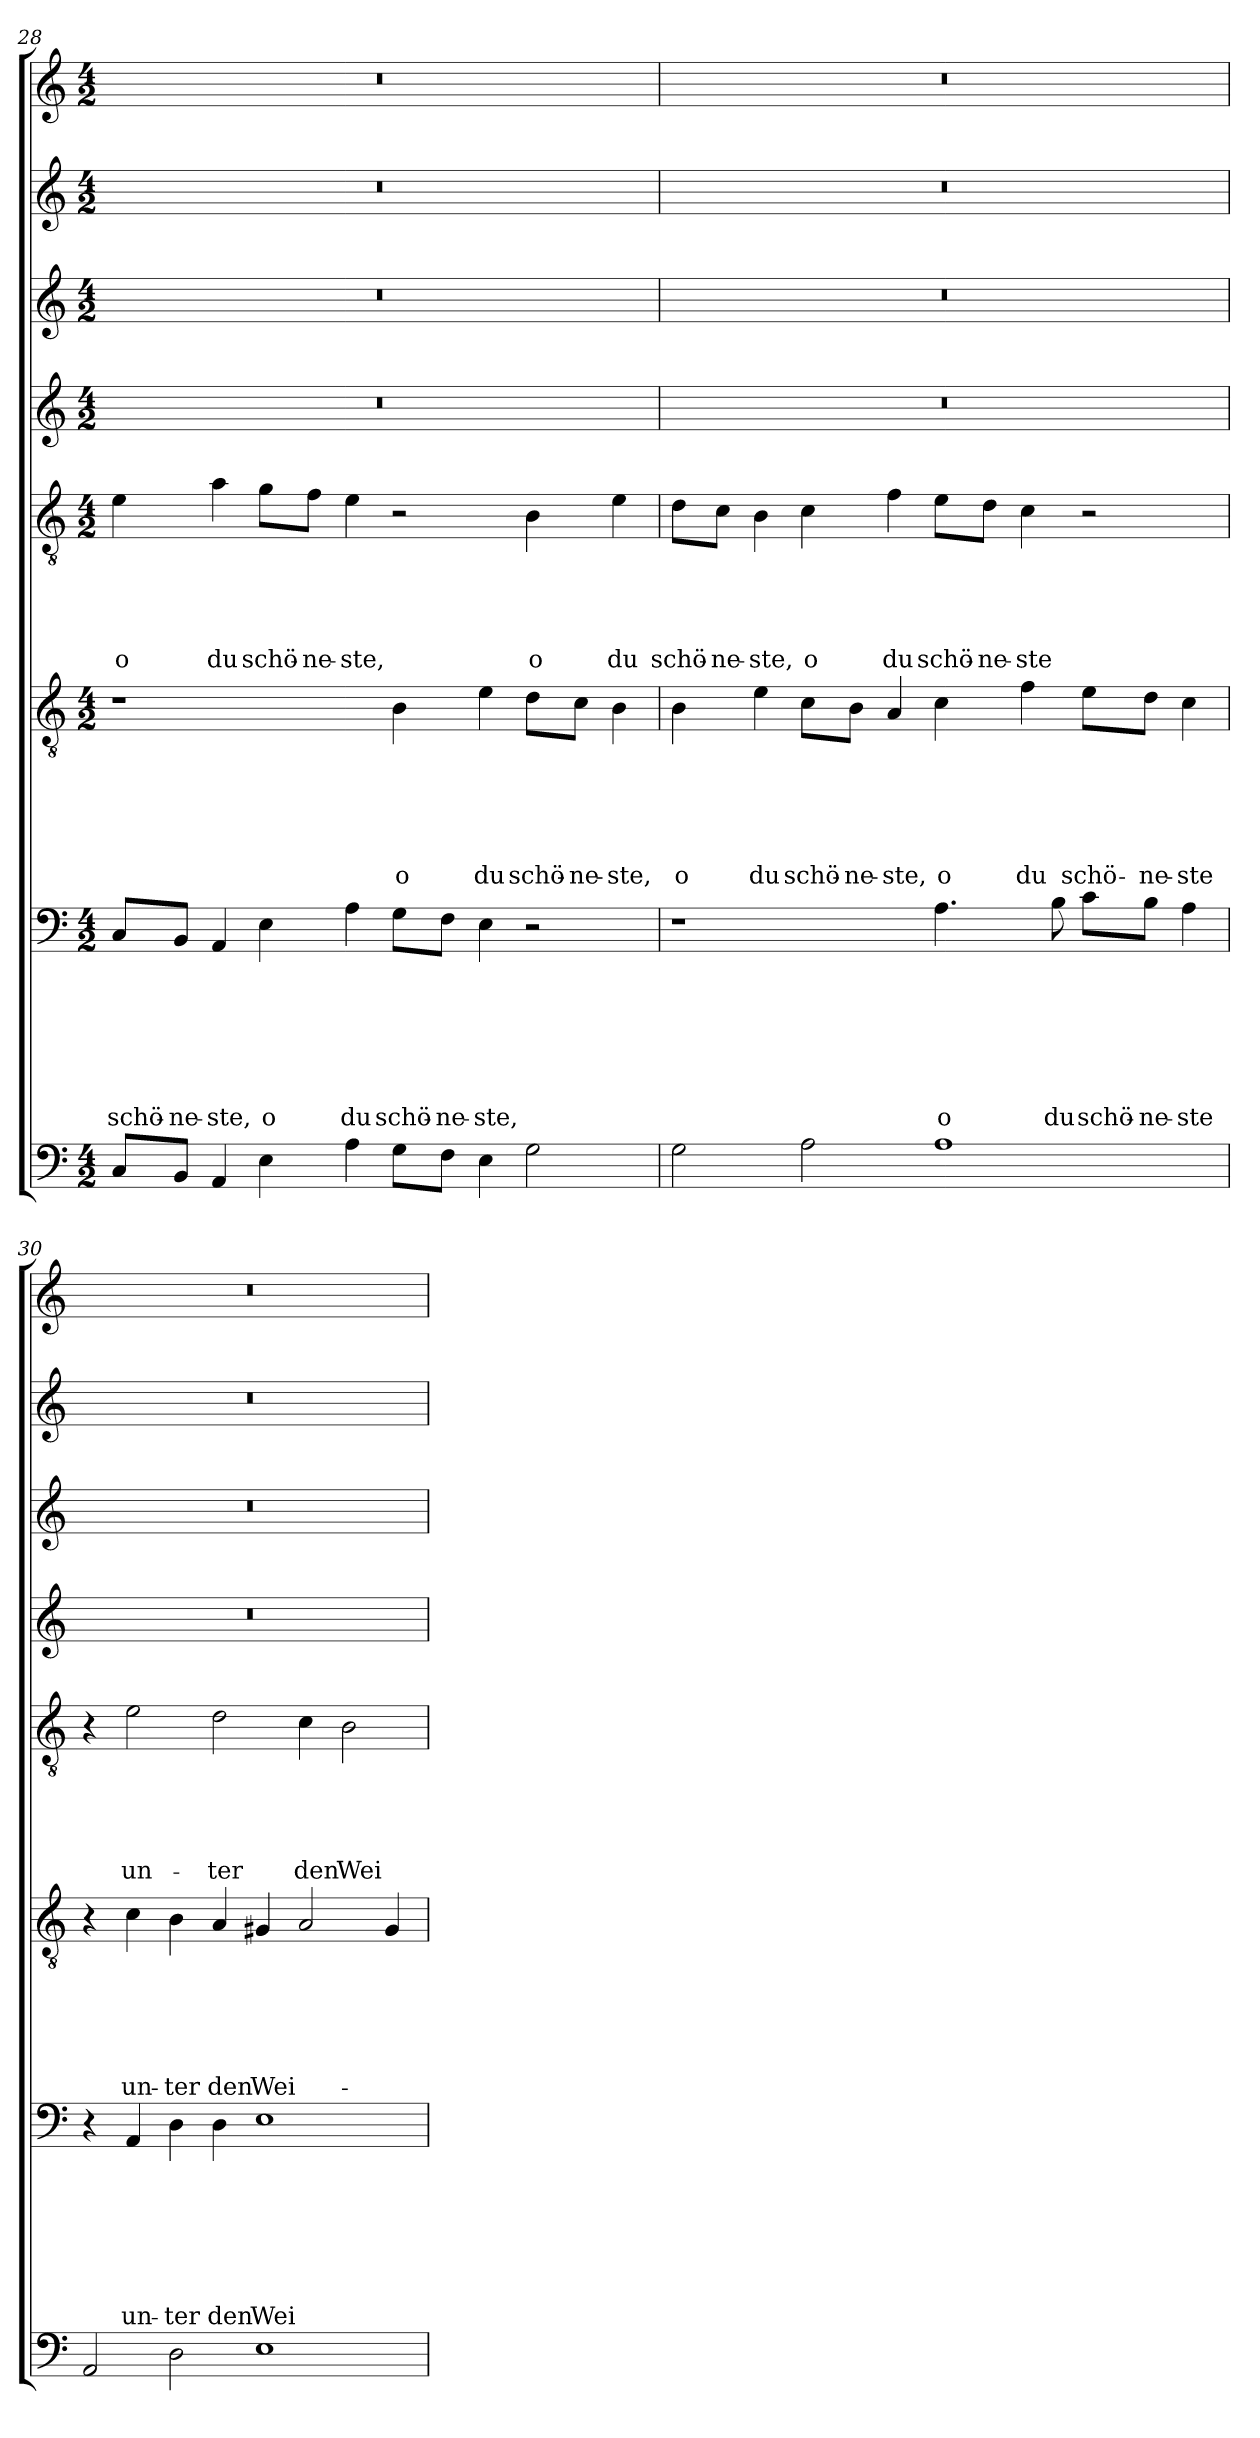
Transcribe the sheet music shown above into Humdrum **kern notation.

**kern	**kern	**text	**text	**text	**text	**text	**text	**text	**kern	**text	**text	**text	**text	**text	**text	**kern	**text	**text	**text	**text	**text	**kern	**kern	**kern	**kern
*part8	*part7	*part7	*part7	*part7	*part7	*part7	*part7	*part7	*part6	*part6	*part6	*part6	*part6	*part6	*part6	*part5	*part5	*part5	*part5	*part5	*part5	*part4	*part3	*part2	*part1
*staff8	*staff7	*staff7	*staff7	*staff7	*staff7	*staff7	*staff7	*staff7	*staff6	*staff6	*staff6	*staff6	*staff6	*staff6	*staff6	*staff5	*staff5	*staff5	*staff5	*staff5	*staff5	*staff4	*staff3	*staff2	*staff1
!!LO:LB:g=z
*clefF4	*clefF4	*	*	*	*	*	*	*	*clefGv2	*	*	*	*	*	*	*clefGv2	*	*	*	*	*	*clefG2	*clefG2	*clefG2	*clefG2
*k[]	*k[]	*	*	*	*	*	*	*	*k[]	*	*	*	*	*	*	*k[]	*	*	*	*	*	*k[]	*k[]	*k[]	*k[]
*C:	*C:	*	*	*	*	*	*	*	*C:	*	*	*	*	*	*	*C:	*	*	*	*	*	*C:	*C:	*C:	*C:
*M4/2	*M4/2	*	*	*	*	*	*	*	*M4/2	*	*	*	*	*	*	*M4/2	*	*	*	*	*	*M4/2	*M4/2	*M4/2	*M4/2
=28	=28	=28	=28	=28	=28	=28	=28	=28	=28	=28	=28	=28	=28	=28	=28	=28	=28	=28	=28	=28	=28	=28	=28	=28	=28
!	!	!	!	!	!	!	!	!LO:LY:b	!	!	!	!	!	!	!	!	!	!	!	!	!LO:LY:b	!	!	!	!
8C/L	8C/L	.	.	.	.	.	.	schö-	1r	.	.	.	.	.	.	4e\	.	.	.	.	o	0r	0r	0r	0r
!	!	!	!	!	!	!	!	!LO:LY:b	!	!	!	!	!	!	!	!	!	!	!	!	!	!	!	!	!
8BB/J	8BB/J	.	.	.	.	.	.	-ne-	.	.	.	.	.	.	.	.	.	.	.	.	.	.	.	.	.
!	!	!	!	!	!	!	!	!LO:LY:b	!	!	!	!	!	!	!	!	!	!	!	!	!LO:LY:b	!	!	!	!
4AA/	4AA/	.	.	.	.	.	.	-ste,	.	.	.	.	.	.	.	4a\	.	.	.	.	du	.	.	.	.
!	!	!	!	!	!	!	!	!LO:LY:b	!	!	!	!	!	!	!	!	!	!	!	!	!LO:LY:b	!	!	!	!
4E\	4E\	.	.	.	.	.	.	o	.	.	.	.	.	.	.	8g\L	.	.	.	.	schö-	.	.	.	.
!	!	!	!	!	!	!	!	!	!	!	!	!	!	!	!	!	!	!	!	!	!LO:LY:b	!	!	!	!
.	.	.	.	.	.	.	.	.	.	.	.	.	.	.	.	8f\J	.	.	.	.	-ne-	.	.	.	.
!	!	!	!	!	!	!	!	!LO:LY:b	!	!	!	!	!	!	!	!	!	!	!	!	!LO:LY:b	!	!	!	!
4A\	4A\	.	.	.	.	.	.	du	.	.	.	.	.	.	.	4e\	.	.	.	.	-ste,	.	.	.	.
!	!	!	!	!	!	!	!	!LO:LY:b	!	!	!	!	!	!	!LO:LY:b	!	!	!	!	!	!	!	!	!	!
8G\L	8G\L	.	.	.	.	.	.	schö-	4B\	.	.	.	.	.	o	2r	.	.	.	.	.	.	.	.	.
!	!	!	!	!	!	!	!	!LO:LY:b	!	!	!	!	!	!	!	!	!	!	!	!	!	!	!	!	!
8F\J	8F\J	.	.	.	.	.	.	-ne-	.	.	.	.	.	.	.	.	.	.	.	.	.	.	.	.	.
!	!	!	!	!	!	!	!	!LO:LY:b	!	!	!	!	!	!	!LO:LY:b	!	!	!	!	!	!	!	!	!	!
4E\	4E\	.	.	.	.	.	.	-ste,	4e\	.	.	.	.	.	du	.	.	.	.	.	.	.	.	.	.
!	!	!	!	!	!	!	!	!	!	!	!	!	!	!	!LO:LY:b	!	!	!	!	!	!LO:LY:b	!	!	!	!
2G\	2r	.	.	.	.	.	.	.	8d\L	.	.	.	.	.	schö-	4B\	.	.	.	.	o	.	.	.	.
!	!	!	!	!	!	!	!	!	!	!	!	!	!	!	!LO:LY:b	!	!	!	!	!	!	!	!	!	!
.	.	.	.	.	.	.	.	.	8c\J	.	.	.	.	.	-ne-	.	.	.	.	.	.	.	.	.	.
!	!	!	!	!	!	!	!	!	!	!	!	!	!	!	!LO:LY:b	!	!	!	!	!	!LO:LY:b	!	!	!	!
.	.	.	.	.	.	.	.	.	4B\	.	.	.	.	.	-ste,	4e\	.	.	.	.	du	.	.	.	.
=29	=29	=29	=29	=29	=29	=29	=29	=29	=29	=29	=29	=29	=29	=29	=29	=29	=29	=29	=29	=29	=29	=29	=29	=29	=29
!	!	!	!	!	!	!	!	!	!	!	!	!	!	!	!LO:LY:b	!	!	!	!	!	!LO:LY:b	!	!	!	!
2G\	1r	.	.	.	.	.	.	.	4B\	.	.	.	.	.	o	8d\L	.	.	.	.	schö-	0r	0r	0r	0r
!	!	!	!	!	!	!	!	!	!	!	!	!	!	!	!	!	!	!	!	!	!LO:LY:b	!	!	!	!
.	.	.	.	.	.	.	.	.	.	.	.	.	.	.	.	8c\J	.	.	.	.	-ne-	.	.	.	.
!	!	!	!	!	!	!	!	!	!	!	!	!	!	!	!LO:LY:b	!	!	!	!	!	!LO:LY:b	!	!	!	!
.	.	.	.	.	.	.	.	.	4e\	.	.	.	.	.	du	4B\	.	.	.	.	-ste,	.	.	.	.
!	!	!	!	!	!	!	!	!	!	!	!	!	!	!	!LO:LY:b	!	!	!	!	!	!LO:LY:b	!	!	!	!
2A\	.	.	.	.	.	.	.	.	8c\L	.	.	.	.	.	schö-	4c\	.	.	.	.	o	.	.	.	.
!	!	!	!	!	!	!	!	!	!	!	!	!	!	!	!LO:LY:b	!	!	!	!	!	!	!	!	!	!
.	.	.	.	.	.	.	.	.	8B\J	.	.	.	.	.	-ne-	.	.	.	.	.	.	.	.	.	.
!	!	!	!	!	!	!	!	!	!	!	!	!	!	!	!LO:LY:b	!	!	!	!	!	!LO:LY:b	!	!	!	!
.	.	.	.	.	.	.	.	.	4A/	.	.	.	.	.	-ste,	4f\	.	.	.	.	du	.	.	.	.
!	!	!	!	!	!	!	!	!LO:LY:b	!	!	!	!	!	!	!LO:LY:b	!	!	!	!	!	!LO:LY:b	!	!	!	!
1A	4.A\	.	.	.	.	.	.	o	4c\	.	.	.	.	.	o	8e\L	.	.	.	.	schö-	.	.	.	.
!	!	!	!	!	!	!	!	!	!	!	!	!	!	!	!	!	!	!	!	!	!LO:LY:b	!	!	!	!
.	.	.	.	.	.	.	.	.	.	.	.	.	.	.	.	8d\J	.	.	.	.	-ne-	.	.	.	.
!	!	!	!	!	!	!	!	!	!	!	!	!	!	!	!LO:LY:b	!	!	!	!	!	!LO:LY:b	!	!	!	!
.	.	.	.	.	.	.	.	.	4f\	.	.	.	.	.	du	4c\	.	.	.	.	-ste	.	.	.	.
!	!	!	!	!	!	!	!	!LO:LY:b	!	!	!	!	!	!	!	!	!	!	!	!	!	!	!	!	!
.	8B\	.	.	.	.	.	.	du	.	.	.	.	.	.	.	.	.	.	.	.	.	.	.	.	.
!	!	!	!	!	!	!	!	!LO:LY:b	!	!	!	!	!	!	!LO:LY:b	!	!	!	!	!	!	!	!	!	!
.	8c\L	.	.	.	.	.	.	schö-	8e\L	.	.	.	.	.	schö-	2r	.	.	.	.	.	.	.	.	.
!	!	!	!	!	!	!	!	!LO:LY:b	!	!	!	!	!	!	!LO:LY:b	!	!	!	!	!	!	!	!	!	!
.	8B\J	.	.	.	.	.	.	-ne-	8d\J	.	.	.	.	.	-ne-	.	.	.	.	.	.	.	.	.	.
!	!	!	!	!	!	!	!	!LO:LY:b	!	!	!	!	!	!	!LO:LY:b	!	!	!	!	!	!	!	!	!	!
.	4A\	.	.	.	.	.	.	-ste	4c\	.	.	.	.	.	-ste	.	.	.	.	.	.	.	.	.	.
=30	=30	=30	=30	=30	=30	=30	=30	=30	=30	=30	=30	=30	=30	=30	=30	=30	=30	=30	=30	=30	=30	=30	=30	=30	=30
2AA/	4r	.	.	.	.	.	.	.	4r	.	.	.	.	.	.	4r	.	.	.	.	.	0r	0r	0r	0r
!	!	!	!	!	!	!	!	!LO:LY:b	!	!	!	!	!	!	!LO:LY:b	!	!	!	!	!	!LO:LY:b	!	!	!	!
.	4AA/	.	.	.	.	.	.	un-	4c\	.	.	.	.	.	un-	2e\	.	.	.	.	un-	.	.	.	.
!	!	!	!	!	!	!	!	!LO:LY:b	!	!	!	!	!	!	!LO:LY:b	!	!	!	!	!	!	!	!	!	!
2D\	4D\	.	.	.	.	.	.	-ter	4B\	.	.	.	.	.	-ter	.	.	.	.	.	.	.	.	.	.
!	!	!	!	!	!	!	!	!LO:LY:b	!	!	!	!	!	!	!LO:LY:b	!	!	!	!	!	!LO:LY:b	!	!	!	!
.	4D\	.	.	.	.	.	.	den	4A/	.	.	.	.	.	den	2d\	.	.	.	.	-ter	.	.	.	.
!	!	!	!	!	!	!	!	!LO:LY:b	!	!	!	!	!	!	!LO:LY:b	!	!	!	!	!	!	!	!	!	!
1E	1E	.	.	.	.	.	.	Wei-	4G#X/	.	.	.	.	.	Wei-	.	.	.	.	.	.	.	.	.	.
!	!	!	!	!	!	!	!	!	!	!	!	!	!	!	!	!	!	!	!	!	!LO:LY:b	!	!	!	!
.	.	.	.	.	.	.	.	.	2A/	.	.	.	.	.	.	4c\	.	.	.	.	den	.	.	.	.
!	!	!	!	!	!	!	!	!	!	!	!	!	!	!	!	!	!	!	!	!	!LO:LY:b	!	!	!	!
.	.	.	.	.	.	.	.	.	.	.	.	.	.	.	.	2B\	.	.	.	.	Wei-	.	.	.	.
.	.	.	.	.	.	.	.	.	4G#/	.	.	.	.	.	.	.	.	.	.	.	.	.	.	.	.
=	=	=	=	=	=	=	=	=	=	=	=	=	=	=	=	=	=	=	=	=	=	=	=	=	=
*-	*-	*-	*-	*-	*-	*-	*-	*-	*-	*-	*-	*-	*-	*-	*-	*-	*-	*-	*-	*-	*-	*-	*-	*-	*-
